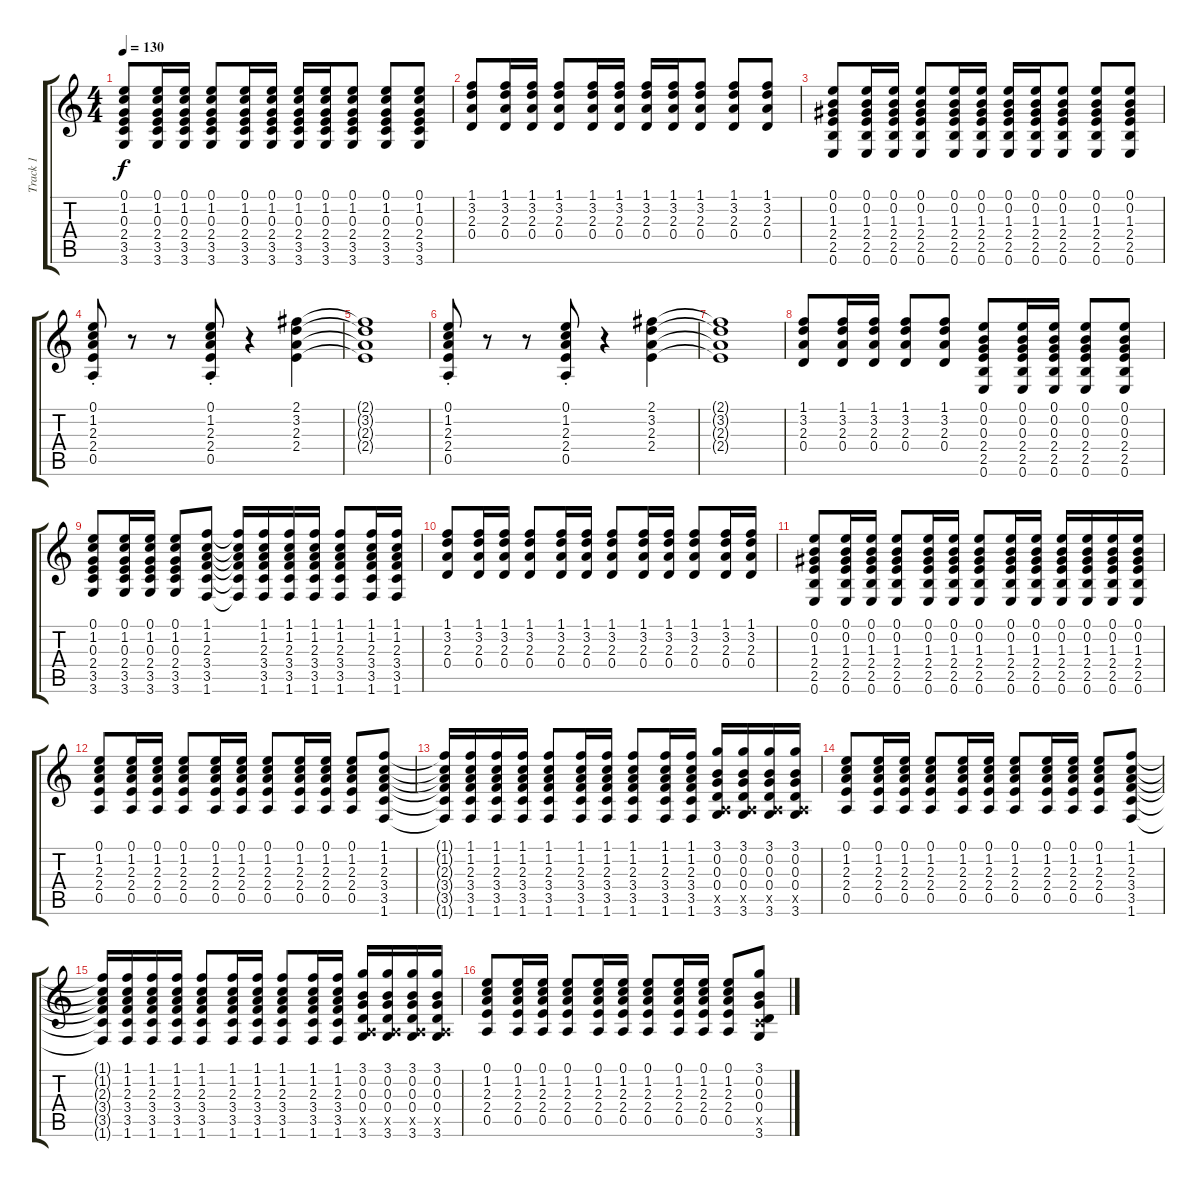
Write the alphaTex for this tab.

\track ("Track 1" "Track 1") {instrument acousticguitarsteel}
\staff {score tabs}
\tuning (E4 B3 G3 D3 A2 E2) {hide}
\ts (4 4)
\tempo 130
\clef g2
\ks aminor
(0.1 1.2 0.3 2.4 3.5 3.6).8{dy f} (0.1 1.2 0.3 2.4 3.5 3.6).16 (0.1 1.2 0.3 2.4 3.5 3.6).16 (0.1 1.2 0.3 2.4 3.5 3.6).8 (0.1 1.2 0.3 2.4 3.5 3.6).16 (0.1 1.2 0.3 2.4 3.5 3.6).16 (0.1 1.2 0.3 2.4 3.5 3.6).16 (0.1 1.2 0.3 2.4 3.5 3.6).16 (0.1 1.2 0.3 2.4 3.5 3.6).8 (0.1 1.2 0.3 2.4 3.5 3.6).8 (0.1 1.2 0.3 2.4 3.5 3.6).8 |
(1.1 3.2 2.3 0.4).8 (1.1 3.2 2.3 0.4).16 (1.1 3.2 2.3 0.4).16 (1.1 3.2 2.3 0.4).8 (1.1 3.2 2.3 0.4).16 (1.1 3.2 2.3 0.4).16 (1.1 3.2 2.3 0.4).16 (1.1 3.2 2.3 0.4).16 (1.1 3.2 2.3 0.4).8 (1.1 3.2 2.3 0.4).8 (1.1 3.2 2.3 0.4).8 |
(0.1 0.2 1.3 2.4 2.5 0.6).8 (0.1 0.2 1.3 2.4 2.5 0.6).16 (0.1 0.2 1.3 2.4 2.5 0.6).16 (0.1 0.2 1.3 2.4 2.5 0.6).8 (0.1 0.2 1.3 2.4 2.5 0.6).16 (0.1 0.2 1.3 2.4 2.5 0.6).16 (0.1 0.2 1.3 2.4 2.5 0.6).16 (0.1 0.2 1.3 2.4 2.5 0.6).16 (0.1 0.2 1.3 2.4 2.5 0.6).8 (0.1 0.2 1.3 2.4 2.5 0.6).8 (0.1 0.2 1.3 2.4 2.5 0.6).8 |
(0.1{st} 1.2{st} 2.3{st} 2.4{st} 0.5{st}).8 r.8 r.8 (0.1{st} 1.2{st} 2.3{st} 2.4{st} 0.5{st}).8 r.4 (2.1 3.2 2.3 2.4).4 |
(2.1{t} 3.2{t} 2.3{t} 2.4{t}).1 |
(0.1{st} 1.2{st} 2.3{st} 2.4{st} 0.5{st}).8 r.8 r.8 (0.1{st} 1.2{st} 2.3{st} 2.4{st} 0.5{st}).8 r.4 (2.1 3.2 2.3 2.4).4 |
(2.1{t} 3.2{t} 2.3{t} 2.4{t}).1 |
(1.1 3.2 2.3 0.4).8 (1.1 3.2 2.3 0.4).16 (1.1 3.2 2.3 0.4).16 (1.1 3.2 2.3 0.4).8 (1.1 3.2 2.3 0.4).8 (0.1 0.2 0.3 2.4 2.5 0.6).8 (0.1 0.2 0.3 2.4 2.5 0.6).16 (0.1 0.2 0.3 2.4 2.5 0.6).16 (0.1 0.2 0.3 2.4 2.5 0.6).8 (0.1 0.2 0.3 2.4 2.5 0.6).8 |
(0.1 1.2 0.3 2.4 3.5 3.6).8 (0.1 1.2 0.3 2.4 3.5 3.6).16 (0.1 1.2 0.3 2.4 3.5 3.6).16 (0.1 1.2 0.3 2.4 3.5 3.6).8 (1.1 1.2 2.3 3.4 3.5 1.6).8 (1.1{t} 1.2{t} 2.3{t} 3.4{t} 3.5{t} 1.6{t}).16 (1.1 1.2 2.3 3.4 3.5 1.6).16 (1.1 1.2 2.3 3.4 3.5 1.6).16 (1.1 1.2 2.3 3.4 3.5 1.6).16 (1.1 1.2 2.3 3.4 3.5 1.6).8 (1.1 1.2 2.3 3.4 3.5 1.6).16 (1.1 1.2 2.3 3.4 3.5 1.6).16 |
(1.1 3.2 2.3 0.4).8 (1.1 3.2 2.3 0.4).16 (1.1 3.2 2.3 0.4).16 (1.1 3.2 2.3 0.4).8 (1.1 3.2 2.3 0.4).16 (1.1 3.2 2.3 0.4).16 (1.1 3.2 2.3 0.4).8 (1.1 3.2 2.3 0.4).16 (1.1 3.2 2.3 0.4).16 (1.1 3.2 2.3 0.4).8 (1.1 3.2 2.3 0.4).16 (1.1 3.2 2.3 0.4).16 |
(0.1 0.2 1.3 2.4 2.5 0.6).8 (0.1 0.2 1.3 2.4 2.5 0.6).16 (0.1 0.2 1.3 2.4 2.5 0.6).16 (0.1 0.2 1.3 2.4 2.5 0.6).8 (0.1 0.2 1.3 2.4 2.5 0.6).16 (0.1 0.2 1.3 2.4 2.5 0.6).16 (0.1 0.2 1.3 2.4 2.5 0.6).8 (0.1 0.2 1.3 2.4 2.5 0.6).16 (0.1 0.2 1.3 2.4 2.5 0.6).16 (0.1 0.2 1.3 2.4 2.5 0.6).16 (0.1 0.2 1.3 2.4 2.5 0.6).16 (0.1 0.2 1.3 2.4 2.5 0.6).16 (0.1 0.2 1.3 2.4 2.5 0.6).16 |
(0.1 1.2 2.3 2.4 0.5).8 (0.1 1.2 2.3 2.4 0.5).16 (0.1 1.2 2.3 2.4 0.5).16 (0.1 1.2 2.3 2.4 0.5).8 (0.1 1.2 2.3 2.4 0.5).16 (0.1 1.2 2.3 2.4 0.5).16 (0.1 1.2 2.3 2.4 0.5).8 (0.1 1.2 2.3 2.4 0.5).16 (0.1 1.2 2.3 2.4 0.5).16 (0.1 1.2 2.3 2.4 0.5).8 (1.1 1.2 2.3 3.4 3.5 1.6).8 |
(1.1{t} 1.2{t} 2.3{t} 3.4{t} 3.5{t} 1.6{t}).16 (1.1 1.2 2.3 3.4 3.5 1.6).16 (1.1 1.2 2.3 3.4 3.5 1.6).16 (1.1 1.2 2.3 3.4 3.5 1.6).16 (1.1 1.2 2.3 3.4 3.5 1.6).8 (1.1 1.2 2.3 3.4 3.5 1.6).16 (1.1 1.2 2.3 3.4 3.5 1.6).16 (1.1 1.2 2.3 3.4 3.5 1.6).8 (1.1 1.2 2.3 3.4 3.5 1.6).16 (1.1 1.2 2.3 3.4 3.5 1.6).16 (3.1 0.2 0.3 0.4 0.5{x} 3.6).16 (3.1 0.2 0.3 0.4 0.5{x} 3.6).16 (3.1 0.2 0.3 0.4 0.5{x} 3.6).16 (3.1 0.2 0.3 0.4 0.5{x} 3.6).16 |
(0.1 1.2 2.3 2.4 0.5).8 (0.1 1.2 2.3 2.4 0.5).16 (0.1 1.2 2.3 2.4 0.5).16 (0.1 1.2 2.3 2.4 0.5).8 (0.1 1.2 2.3 2.4 0.5).16 (0.1 1.2 2.3 2.4 0.5).16 (0.1 1.2 2.3 2.4 0.5).8 (0.1 1.2 2.3 2.4 0.5).16 (0.1 1.2 2.3 2.4 0.5).16 (0.1 1.2 2.3 2.4 0.5).8 (1.1 1.2 2.3 3.4 3.5 1.6).8 |
(1.1{t} 1.2{t} 2.3{t} 3.4{t} 3.5{t} 1.6{t}).16 (1.1 1.2 2.3 3.4 3.5 1.6).16 (1.1 1.2 2.3 3.4 3.5 1.6).16 (1.1 1.2 2.3 3.4 3.5 1.6).16 (1.1 1.2 2.3 3.4 3.5 1.6).8 (1.1 1.2 2.3 3.4 3.5 1.6).16 (1.1 1.2 2.3 3.4 3.5 1.6).16 (1.1 1.2 2.3 3.4 3.5 1.6).8 (1.1 1.2 2.3 3.4 3.5 1.6).16 (1.1 1.2 2.3 3.4 3.5 1.6).16 (3.1 0.2 0.3 0.4 0.5{x} 3.6).16 (3.1 0.2 0.3 0.4 0.5{x} 3.6).16 (3.1 0.2 0.3 0.4 0.5{x} 3.6).16 (3.1 0.2 0.3 0.4 0.5{x} 3.6).16 |
(0.1 1.2 2.3 2.4 0.5).8 (0.1 1.2 2.3 2.4 0.5).16 (0.1 1.2 2.3 2.4 0.5).16 (0.1 1.2 2.3 2.4 0.5).8 (0.1 1.2 2.3 2.4 0.5).16 (0.1 1.2 2.3 2.4 0.5).16 (0.1 1.2 2.3 2.4 0.5).8 (0.1 1.2 2.3 2.4 0.5).16 (0.1 1.2 2.3 2.4 0.5).16 (0.1 1.2 2.3 2.4 0.5).8 (3.1 0.2 0.3 0.4 3.5{x} 3.6).8
